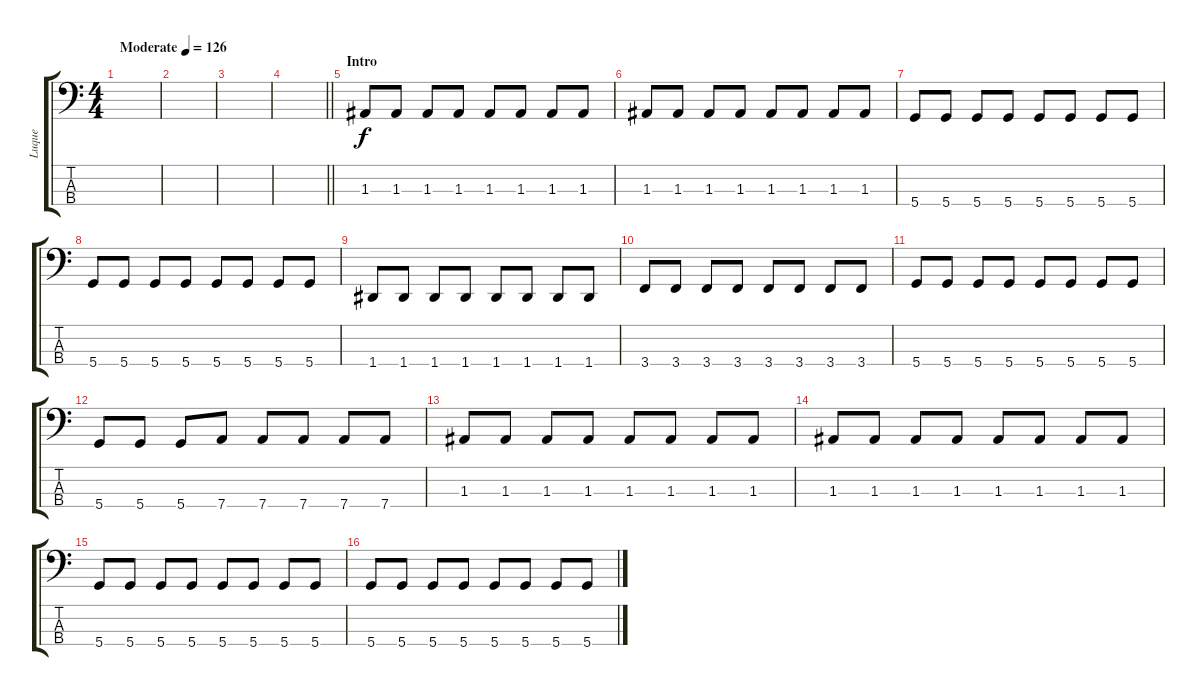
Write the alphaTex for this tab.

\track ("Luque" "Luque") {instrument electricbassfinger}
\staff {score tabs}
\tuning (G2 D2 A1 D1) {hide}
\ts (4 4)
\tempo (126 "Moderate")
\clef f4
\ks c
|
|
|
\barLineRight lightlight
|
\section ("" "Intro")
1.3.8 1.3.8 1.3.8 1.3.8 1.3.8 1.3.8 1.3.8 1.3.8 |
1.3.8 1.3.8 1.3.8 1.3.8 1.3.8 1.3.8 1.3.8 1.3.8 |
5.4.8 5.4.8 5.4.8 5.4.8 5.4.8 5.4.8 5.4.8 5.4.8 |
5.4.8 5.4.8 5.4.8 5.4.8 5.4.8 5.4.8 5.4.8 5.4.8 |
1.4.8 1.4.8 1.4.8 1.4.8 1.4.8 1.4.8 1.4.8 1.4.8 |
3.4.8 3.4.8 3.4.8 3.4.8 3.4.8 3.4.8 3.4.8 3.4.8 |
5.4.8 5.4.8 5.4.8 5.4.8 5.4.8 5.4.8 5.4.8 5.4.8 |
5.4.8 5.4.8 5.4.8 7.4.8 7.4.8 7.4.8 7.4.8 7.4.8 |
1.3.8 1.3.8 1.3.8 1.3.8 1.3.8 1.3.8 1.3.8 1.3.8 |
1.3.8 1.3.8 1.3.8 1.3.8 1.3.8 1.3.8 1.3.8 1.3.8 |
5.4.8 5.4.8 5.4.8 5.4.8 5.4.8 5.4.8 5.4.8 5.4.8 |
5.4.8 5.4.8 5.4.8 5.4.8 5.4.8 5.4.8 5.4.8 5.4.8
